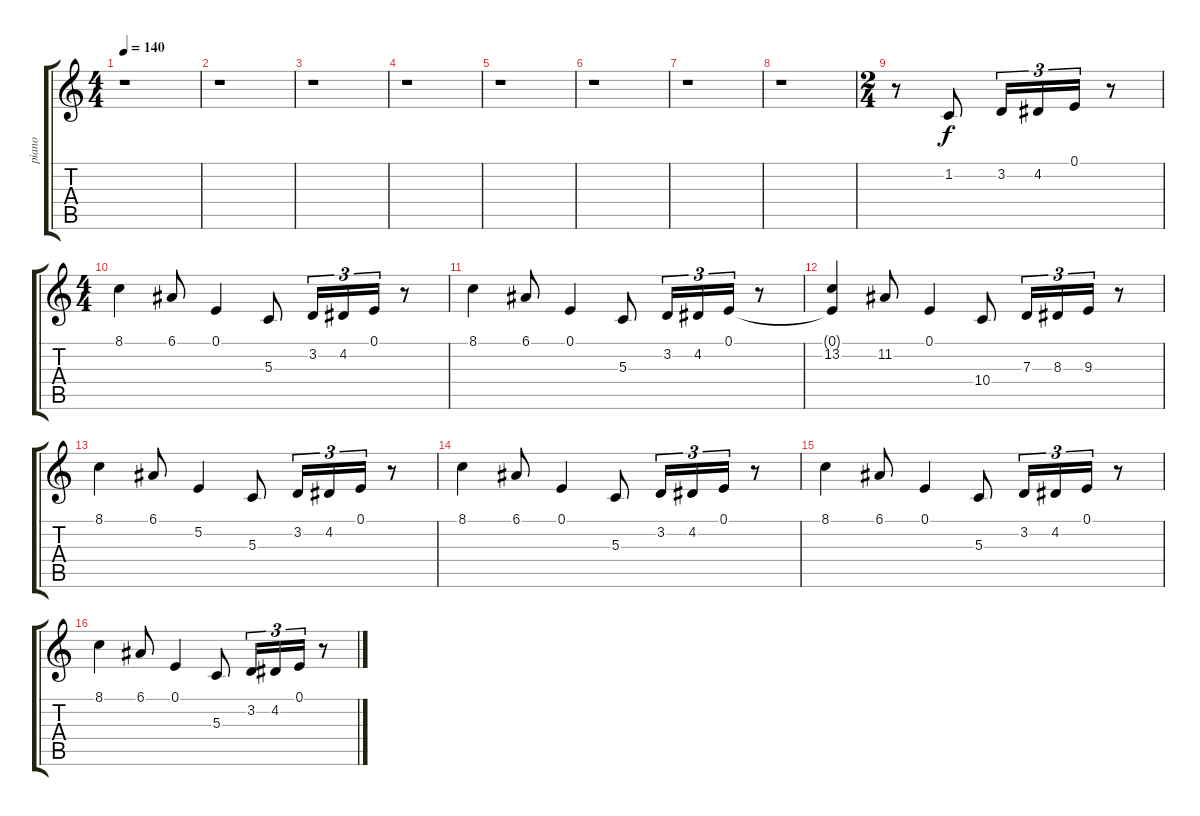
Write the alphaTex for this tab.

\track ("piano" "piano") {instrument electricgrandpiano}
\staff {score tabs}
\tuning (E4 B3 G3 D3 A2 E2) {hide}
\ts (4 4)
\tempo 140
\clef g2
\ks c
r.1{dy f} |
r.1 |
r.1 |
r.1 |
r.1 |
r.1 |
r.1 |
r.1 |
\ts (2 4)
r.8 1.2.8 3.2.16{tu (3 2)} 4.2.16{tu (3 2)} 0.1.16{tu (3 2)} r.8 |
\ts (4 4)
8.1.4 6.1.8 0.1.4 5.3.8 3.2.16{tu (3 2)} 4.2.16{tu (3 2)} 0.1.16{tu (3 2)} r.8 |
8.1.4 6.1.8 0.1.4 5.3.8 3.2.16{tu (3 2)} 4.2.16{tu (3 2)} 0.1.16{tu (3 2)} r.8 |
(0.1{t} 13.2).4 11.2.8 0.1.4 10.4.8 7.3.16{tu (3 2)} 8.3.16{tu (3 2)} 9.3.16{tu (3 2)} r.8 |
8.1.4 6.1.8 5.2.4 5.3.8 3.2.16{tu (3 2)} 4.2.16{tu (3 2)} 0.1.16{tu (3 2)} r.8 |
8.1.4 6.1.8 0.1.4 5.3.8 3.2.16{tu (3 2)} 4.2.16{tu (3 2)} 0.1.16{tu (3 2)} r.8 |
8.1.4 6.1.8 0.1.4 5.3.8 3.2.16{tu (3 2)} 4.2.16{tu (3 2)} 0.1.16{tu (3 2)} r.8 |
8.1.4 6.1.8 0.1.4 5.3.8 3.2.16{tu (3 2)} 4.2.16{tu (3 2)} 0.1.16{tu (3 2)} r.8
